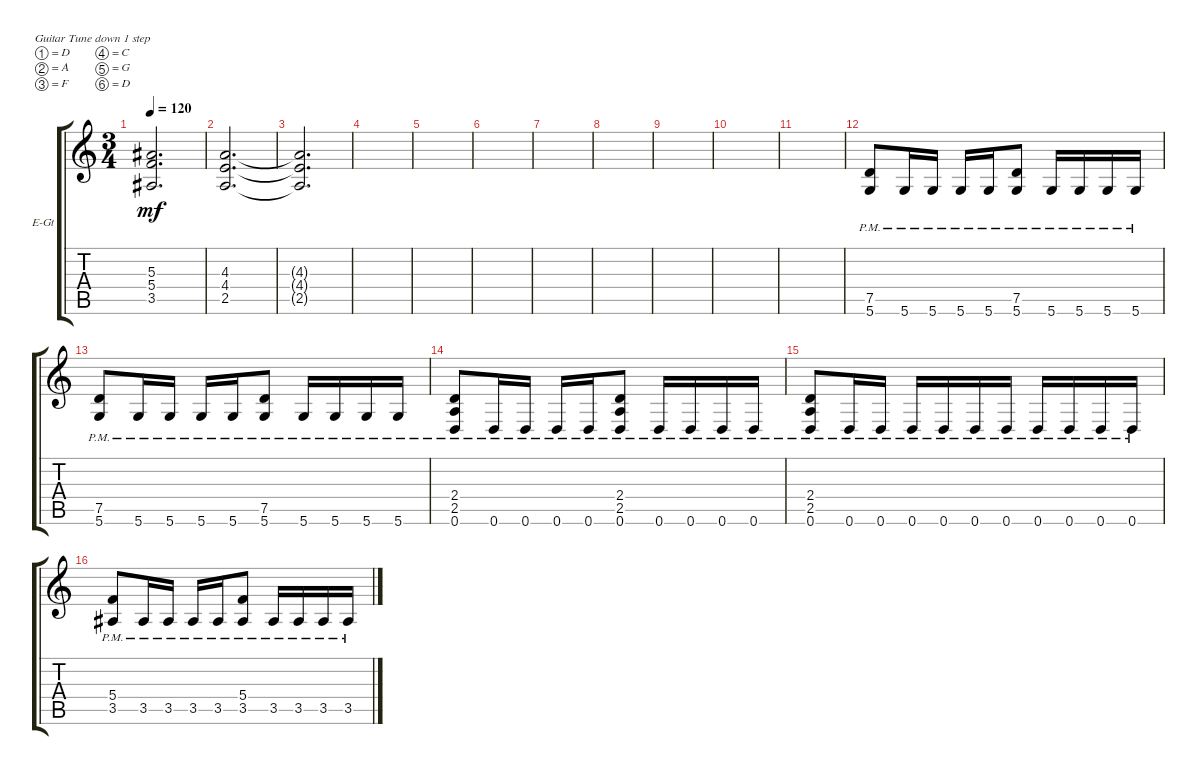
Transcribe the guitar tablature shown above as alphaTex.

\defaultSystemsLayout 4
\bracketExtendMode groupsimilarinstruments
\firstSystemTrackNameOrientation horizontal
\otherSystemsTrackNameOrientation horizontal
\track ("Tomas Olsson" "E-Gt") {instrument distortionguitar}
\staff {score tabs}
\tuning (D4 A3 F3 C3 G2 D2)
\ts (3 4)
\tempo 120
\clef g2
\ks c
(5.3{t} 5.4{t} 3.5{t}).2{d dy mf} |
(2.5 4.4 4.3).2{d} |
(4.3{t} 4.4{t} 2.5{t}).2{d} |
|
|
|
|
|
|
|
|
(5.6{pm} 7.5{pm}).8 5.6{pm}.16 5.6{pm}.16 5.6{pm}.16 5.6{pm}.16 (5.6{pm} 7.5{pm}).8 5.6{pm}.16 5.6{pm}.16 5.6{pm}.16 5.6{pm}.16 |
(5.6{pm} 7.5{pm}).8 5.6{pm}.16 5.6{pm}.16 5.6{pm}.16 5.6{pm}.16 (5.6{pm} 7.5{pm}).8 5.6{pm}.16 5.6{pm}.16 5.6{pm}.16 5.6{pm}.16 |
(2.5{pm} 0.6{pm} 2.4{pm}).8 0.6{pm}.16 0.6{pm}.16 0.6{pm}.16 0.6{pm}.16 (2.5{pm} 2.4{pm} 0.6{pm}).8 0.6{pm}.16 0.6{pm}.16 0.6{pm}.16 0.6{pm}.16 |
(2.5{pm} 0.6{pm} 2.4{pm}).8 0.6{pm}.16 0.6{pm}.16 0.6{pm}.16 0.6{pm}.16 0.6{pm}.16 0.6{pm}.16 0.6{pm}.16 0.6{pm}.16 0.6{pm}.16 0.6{pm}.16 |
(3.5{pm} 5.4{pm}).8 3.5{pm}.16 3.5{pm}.16 3.5{pm}.16 3.5{pm}.16 (3.5{pm} 5.4{pm}).8 3.5{pm}.16 3.5{pm}.16 3.5{pm}.16 3.5{pm}.16
